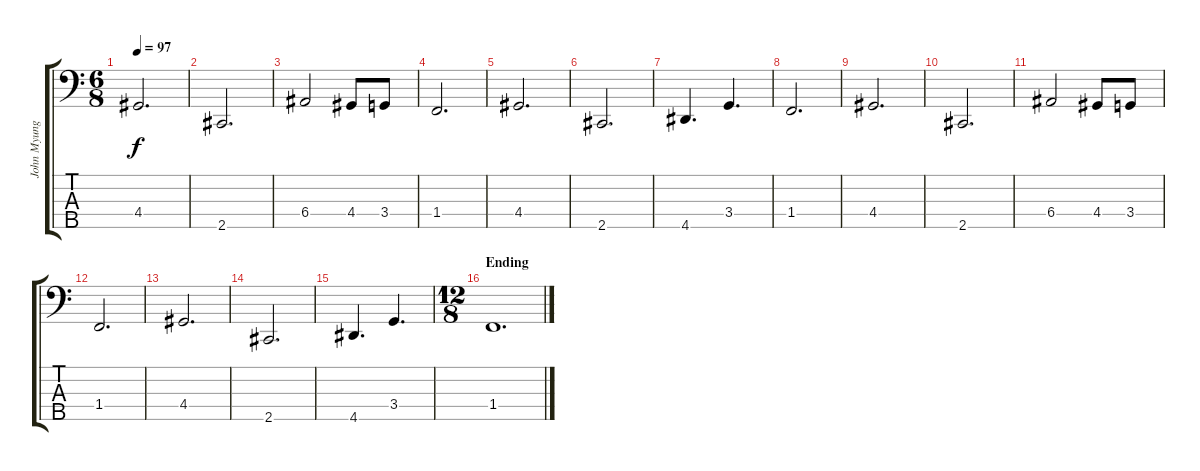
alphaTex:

\track ("John Myung" "John Myung") {instrument electricbassfinger}
\staff {score tabs}
\tuning (G2 D2 A1 E1 B0) {hide}
\ts (6 8)
\tempo 97
\clef f4
\ks c
4.4.2{d dy f} |
2.5.2{d} |
6.4.2 4.4.8 3.4.8 |
1.4.2{d} |
4.4.2{d} |
2.5.2{d} |
4.5.4{d} 3.4.4{d} |
1.4.2{d} |
4.4.2{d} |
2.5.2{d} |
6.4.2 4.4.8 3.4.8 |
1.4.2{d} |
4.4.2{d} |
2.5.2{d} |
4.5.4{d} 3.4.4{d} |
\ts (12 8)
\section ("" "Ending")
1.4.1{d}
